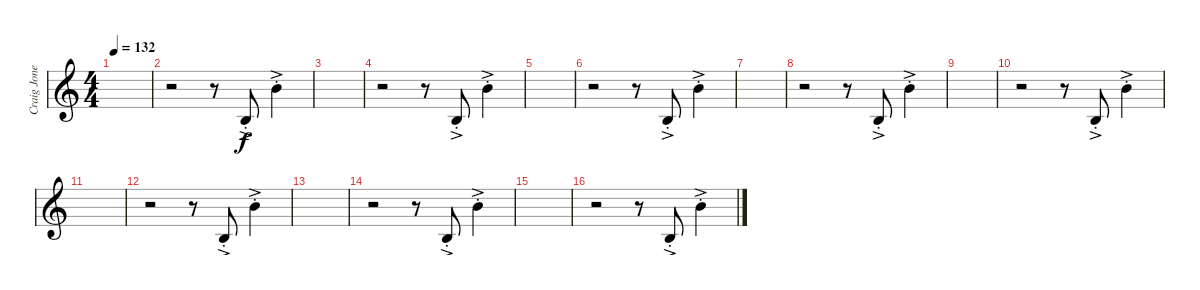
\track ("Craig Jones" "Craig Jone") {instrument lead7fifths}
\staff {score}
\tuning (E4 B3 G3 D3 A2 E2 B1) {hide}
\ts (4 4)
\tempo 132
\clef g2
\ks c
|
r.2 r.8 0.2{ac st}.8 7.1{ac st}.4 |
|
r.2 r.8 0.2{ac st}.8 7.1{ac st}.4 |
|
r.2 r.8 0.2{ac st}.8 7.1{ac st}.4 |
|
r.2 r.8 0.2{ac st}.8 7.1{ac st}.4 |
|
r.2 r.8 0.2{ac st}.8 7.1{ac st}.4 |
|
r.2 r.8 0.2{ac st}.8 7.1{ac st}.4 |
|
r.2 r.8 0.2{ac st}.8 7.1{ac st}.4 |
|
r.2 r.8 0.2{ac st}.8 7.1{ac st}.4
